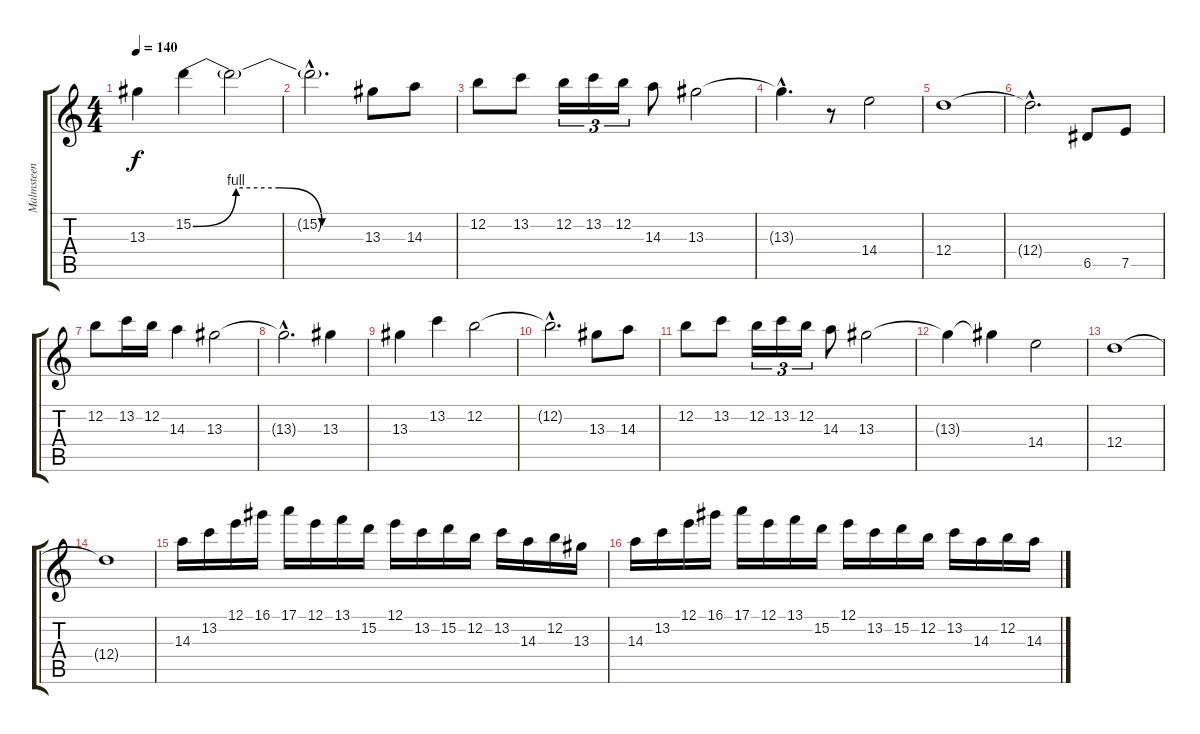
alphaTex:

\track ("Malmsteen lead" "Malmsteen ") {instrument distortionguitar}
\staff {score tabs}
\tuning (E4 B3 G3 D3 A2 E2) {hide}
\ts (4 4)
\tempo 140
\clef g2
\ks c
13.3.4{dy f} 15.2{be (custom 0 0 15 4 30 4 45 0 60 0)}.4 15.2{t}.2 |
15.2{hac t}.2{d} 13.3.8 14.3.8 |
12.2.8 13.2.8 12.2.16{tu (3 2)} 13.2.16{tu (3 2)} 12.2.16{tu (3 2)} 14.3.8 13.3.2 |
13.3{hac t}.4{d} r.8 14.4.2 |
12.4.1 |
12.4{hac t}.2{d} 6.5.8 7.5.8 |
12.2.8 13.2.16 12.2.16 14.3.4 13.3.2 |
13.3{hac t}.2{d} 13.3.4 |
13.3.4 13.2.4 12.2.2 |
12.2{hac t}.2{d} 13.3.8 14.3.8 |
12.2.8 13.2.8 12.2.16{tu (3 2)} 13.2.16{tu (3 2)} 12.2.16{tu (3 2)} 14.3.8 13.3.2 |
13.3{t}.4 13.3{t}.4 14.4.2 |
12.4.1 |
12.4{t}.1 |
14.3.16 13.2.16 12.1.16 16.1.16 17.1.16 12.1.16 13.1.16 15.2.16 12.1.16 13.2.16 15.2.16 12.2.16 13.2.16 14.3.16 12.2.16 13.3.16 |
14.3.16 13.2.16 12.1.16 16.1.16 17.1.16 12.1.16 13.1.16 15.2.16 12.1.16 13.2.16 15.2.16 12.2.16 13.2.16 14.3.16 12.2.16 14.3.16
